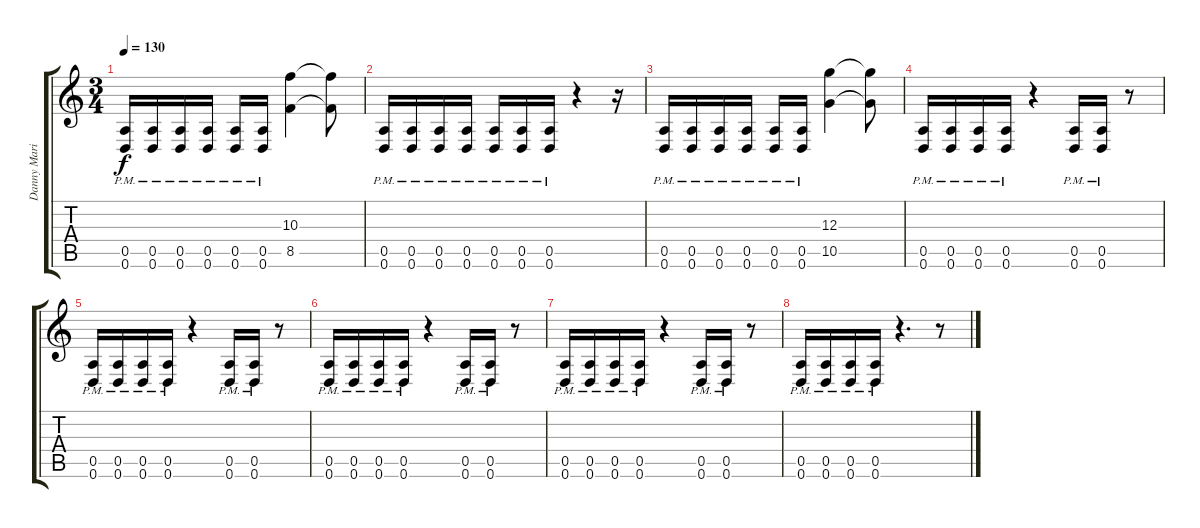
\track ("Danny Marino" "Danny Mari") {instrument distortionguitar}
\staff {score tabs}
\tuning (E4 B3 G3 D3 A2 D2) {hide}
\ts (3 4)
\tempo 130
\clef g2
\ks c
(0.5{pm} 0.6{pm}).16{dy f} (0.5{pm} 0.6{pm}).16 (0.5{pm} 0.6{pm}).16 (0.5{pm} 0.6{pm}).16 (0.5{pm} 0.6{pm}).16 (0.5{pm} 0.6{pm}).16 (10.3 8.5).4 (10.3{t} 8.5{t}).8 |
(0.5{pm} 0.6{pm}).16 (0.5{pm} 0.6{pm}).16 (0.5{pm} 0.6{pm}).16 (0.5{pm} 0.6{pm}).16 (0.5{pm} 0.6{pm}).16 (0.5{pm} 0.6{pm}).16 (0.5{pm} 0.6{pm}).16 r.4 r.16 |
(0.5{pm} 0.6{pm}).16 (0.5{pm} 0.6{pm}).16 (0.5{pm} 0.6{pm}).16 (0.5{pm} 0.6{pm}).16 (0.5{pm} 0.6{pm}).16 (0.5{pm} 0.6{pm}).16 (12.3 10.5).4 (12.3{t} 10.5{t}).8 |
(0.5{pm} 0.6{pm}).16 (0.5{pm} 0.6{pm}).16 (0.5{pm} 0.6{pm}).16 (0.5{pm} 0.6{pm}).16 r.4 (0.5{pm} 0.6{pm}).16 (0.5{pm} 0.6{pm}).16 r.8 |
(0.5{pm} 0.6{pm}).16 (0.5{pm} 0.6{pm}).16 (0.5{pm} 0.6{pm}).16 (0.5{pm} 0.6{pm}).16 r.4 (0.5{pm} 0.6{pm}).16 (0.5{pm} 0.6{pm}).16 r.8 |
(0.5{pm} 0.6{pm}).16 (0.5{pm} 0.6{pm}).16 (0.5{pm} 0.6{pm}).16 (0.5{pm} 0.6{pm}).16 r.4 (0.5{pm} 0.6{pm}).16 (0.5{pm} 0.6{pm}).16 r.8 |
(0.5{pm} 0.6{pm}).16 (0.5{pm} 0.6{pm}).16 (0.5{pm} 0.6{pm}).16 (0.5{pm} 0.6{pm}).16 r.4 (0.5{pm} 0.6{pm}).16 (0.5{pm} 0.6{pm}).16 r.8 |
(0.5{pm} 0.6{pm}).16 (0.5{pm} 0.6{pm}).16 (0.5{pm} 0.6{pm}).16 (0.5{pm} 0.6{pm}).16 r.4{d} r.8
